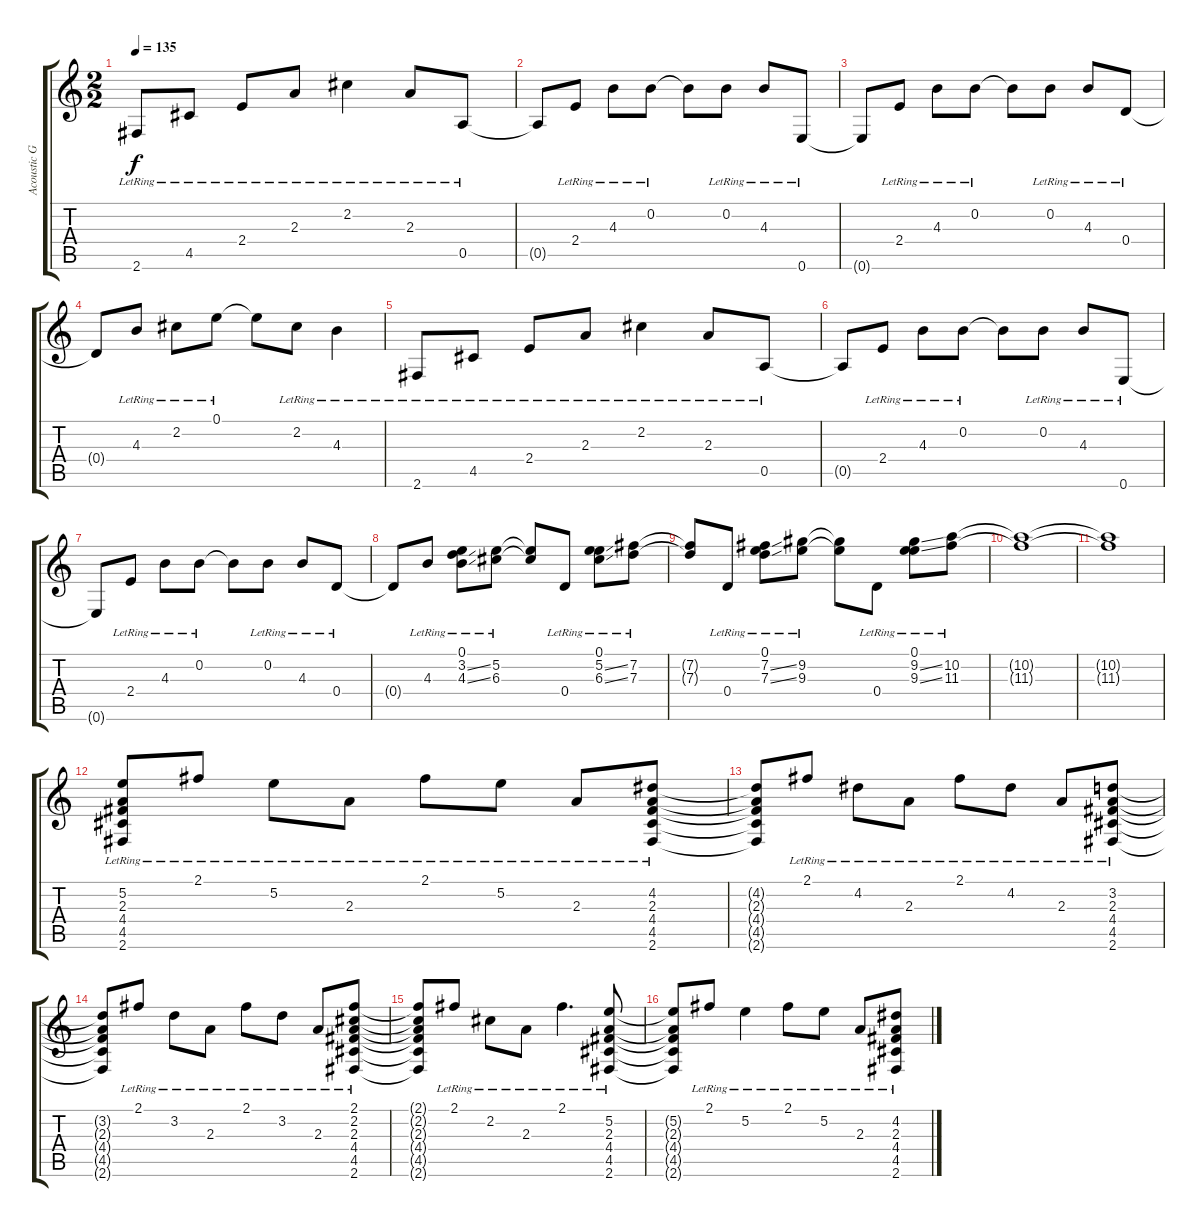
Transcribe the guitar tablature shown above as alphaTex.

\track ("Acoustic Guitar" "Acoustic G") {instrument acousticguitarsteel}
\staff {score tabs}
\tuning (E4 B3 G3 D3 A2 E2) {hide}
\ts (2 2)
\tempo 135
\clef g2
\ks c
2.6{lr}.8{dy f} 4.5{lr}.8 2.4{lr}.8 2.3{lr}.8 2.2{lr}.4 2.3{lr}.8 0.5{lr}.8 |
0.5{t}.8 2.4{lr}.8 4.3{lr}.8 0.2{lr}.8 0.2{t}.8 0.2{lr}.8 4.3{lr}.8 0.6{lr}.8 |
0.6{t}.8 2.4{lr}.8 4.3{lr}.8 0.2{lr}.8 0.2{t}.8 0.2{lr}.8 4.3{lr}.8 0.4{lr}.8 |
0.4{t}.8 4.3{lr}.8 2.2{lr}.8 0.1{lr}.8 0.1{t}.8 2.2{lr}.8 4.3{lr}.4 |
2.6{lr}.8 4.5{lr}.8 2.4{lr}.8 2.3{lr}.8 2.2{lr}.4 2.3{lr}.8 0.5{lr}.8 |
0.5{t}.8 2.4{lr}.8 4.3{lr}.8 0.2{lr}.8 0.2{t}.8 0.2{lr}.8 4.3{lr}.8 0.6{lr}.8 |
0.6{t}.8 2.4{lr}.8 4.3{lr}.8 0.2{lr}.8 0.2{t}.8 0.2{lr}.8 4.3{lr}.8 0.4{lr}.8 |
0.4{t}.8 4.3{lr}.8 (0.1{lr} 3.2{ss lr} 4.3{ss lr}).8 (5.2{lr} 6.3{lr}).8 (5.2{t} 6.3{t}).8 0.4{lr}.8 (0.1{lr} 5.2{ss lr} 6.3{ss lr}).8 (7.2{lr} 7.3{lr}).8 |
(7.2{t} 7.3{t}).8 0.4{lr}.8 (0.1{lr} 7.2{ss lr} 7.3{ss lr}).8 (9.2{lr} 9.3{lr}).8 (9.2{t} 9.3{t}).8 0.4{lr}.8 (0.1{lr} 9.2{ss lr} 9.3{ss lr}).8 (10.2{lr} 11.3{lr}).8 |
(10.2{t} 11.3{t}).1 |
(10.2{t} 11.3{t}).1 |
(5.2{lr} 2.3{lr} 4.4{lr} 4.5{lr} 2.6{lr}).8 2.1{lr}.8 5.2{lr}.8 2.3{lr}.8 2.1{lr}.8 5.2{lr}.8 2.3{lr}.8 (4.2{lr} 2.3{lr} 4.4{lr} 4.5{lr} 2.6{lr}).8 |
(4.2{t} 2.3{t} 4.4{t} 4.5{t} 2.6{t}).8 2.1{lr}.8 4.2{lr}.8 2.3{lr}.8 2.1{lr}.8 4.2{lr}.8 2.3{lr}.8 (3.2{lr} 2.3{lr} 4.4{lr} 4.5{lr} 2.6{lr}).8 |
(3.2{t} 2.3{t} 4.4{t} 4.5{t} 2.6{t}).8 2.1{lr}.8 3.2{lr}.8 2.3{lr}.8 2.1{lr}.8 3.2{lr}.8 2.3{lr}.8 (2.1{lr} 2.2{lr} 2.3{lr} 4.4{lr} 4.5{lr} 2.6{lr}).8 |
(2.1{t} 2.2{t} 2.3{t} 4.4{t} 4.5{t} 2.6{t}).8 2.1{lr}.8 2.2{lr}.8 2.3{lr}.8 2.1{lr}.4{d} (5.2{lr} 2.3{lr} 4.4{lr} 4.5{lr} 2.6{lr}).8 |
(5.2{t} 2.3{t} 4.4{t} 4.5{t} 2.6{t}).8 2.1{lr}.8 5.2{lr}.4 2.1{lr}.8 5.2{lr}.8 2.3{lr}.8 (4.2{lr} 2.3{lr} 4.4{lr} 4.5{lr} 2.6{lr}).8
